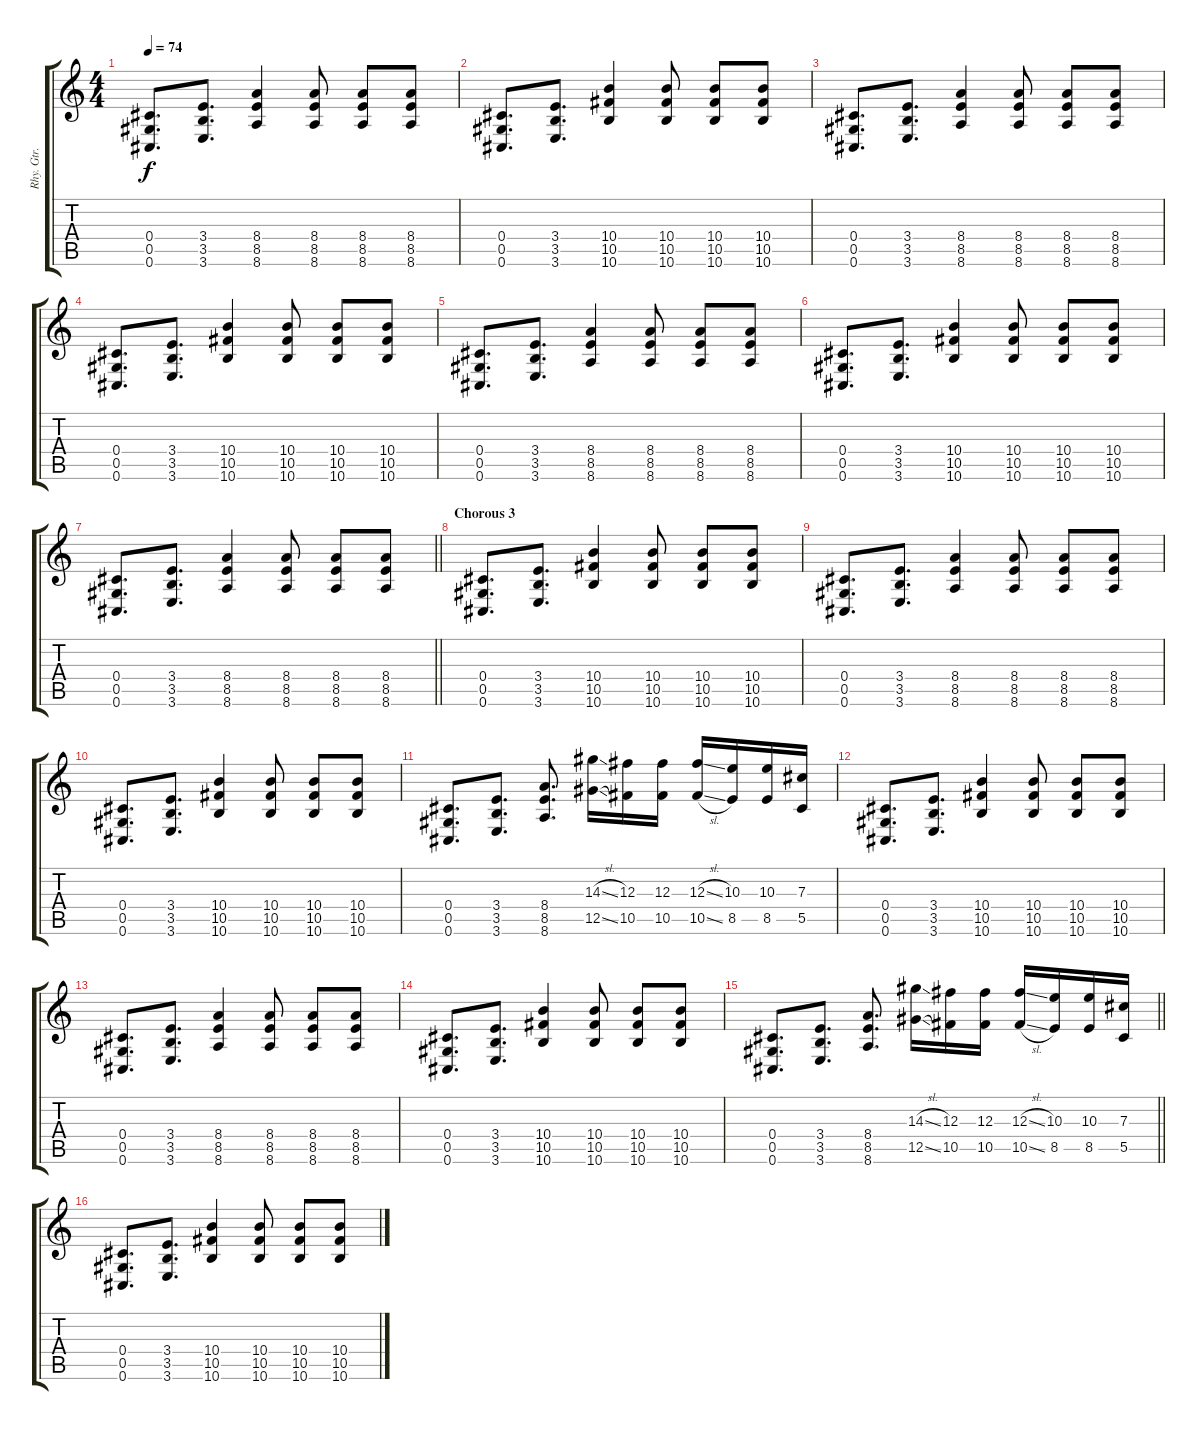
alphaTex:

\track ("Rhy. Gtr. 1" "Rhy. Gtr. ") {instrument distortionguitar}
\staff {score tabs}
\tuning (Eb4 Bb3 Gb3 Db3 Ab2 Db2) {hide}
\ts (4 4)
\tempo 74
\clef g2
\ks c
(0.4 0.5 0.6).8{d dy f} (3.4 3.5 3.6).8{d} (8.4 8.5 8.6).4 (8.4 8.5 8.6).8 (8.4 8.5 8.6).8 (8.4 8.5 8.6).8 |
(0.4 0.5 0.6).8{d} (3.4 3.5 3.6).8{d} (10.4 10.5 10.6).4 (10.4 10.5 10.6).8 (10.4 10.5 10.6).8 (10.4 10.5 10.6).8 |
(0.4 0.5 0.6).8{d} (3.4 3.5 3.6).8{d} (8.4 8.5 8.6).4 (8.4 8.5 8.6).8 (8.4 8.5 8.6).8 (8.4 8.5 8.6).8 |
(0.4 0.5 0.6).8{d} (3.4 3.5 3.6).8{d} (10.4 10.5 10.6).4 (10.4 10.5 10.6).8 (10.4 10.5 10.6).8 (10.4 10.5 10.6).8 |
(0.4 0.5 0.6).8{d} (3.4 3.5 3.6).8{d} (8.4 8.5 8.6).4 (8.4 8.5 8.6).8 (8.4 8.5 8.6).8 (8.4 8.5 8.6).8 |
(0.4 0.5 0.6).8{d} (3.4 3.5 3.6).8{d} (10.4 10.5 10.6).4 (10.4 10.5 10.6).8 (10.4 10.5 10.6).8 (10.4 10.5 10.6).8 |
\barLineRight lightlight
(0.4 0.5 0.6).8{d} (3.4 3.5 3.6).8{d} (8.4 8.5 8.6).4 (8.4 8.5 8.6).8 (8.4 8.5 8.6).8 (8.4 8.5 8.6).8 |
\section ("" "Chorous 3")
(0.4 0.5 0.6).8{d} (3.4 3.5 3.6).8{d} (10.4 10.5 10.6).4 (10.4 10.5 10.6).8 (10.4 10.5 10.6).8 (10.4 10.5 10.6).8 |
(0.4 0.5 0.6).8{d} (3.4 3.5 3.6).8{d} (8.4 8.5 8.6).4 (8.4 8.5 8.6).8 (8.4 8.5 8.6).8 (8.4 8.5 8.6).8 |
(0.4 0.5 0.6).8{d} (3.4 3.5 3.6).8{d} (10.4 10.5 10.6).4 (10.4 10.5 10.6).8 (10.4 10.5 10.6).8 (10.4 10.5 10.6).8 |
(0.4 0.5 0.6).8{d} (3.4 3.5 3.6).8{d} (8.4 8.5 8.6).8{d} (14.3{sl} 12.5{sl}).16 (12.3 10.5).16 (12.3 10.5).16 (12.3{sl} 10.5{sl}).16 (10.3 8.5).16 (10.3 8.5).16 (7.3 5.5).16 |
(0.4 0.5 0.6).8{d} (3.4 3.5 3.6).8{d} (10.4 10.5 10.6).4 (10.4 10.5 10.6).8 (10.4 10.5 10.6).8 (10.4 10.5 10.6).8 |
(0.4 0.5 0.6).8{d} (3.4 3.5 3.6).8{d} (8.4 8.5 8.6).4 (8.4 8.5 8.6).8 (8.4 8.5 8.6).8 (8.4 8.5 8.6).8 |
(0.4 0.5 0.6).8{d} (3.4 3.5 3.6).8{d} (10.4 10.5 10.6).4 (10.4 10.5 10.6).8 (10.4 10.5 10.6).8 (10.4 10.5 10.6).8 |
\barLineRight lightlight
(0.4 0.5 0.6).8{d} (3.4 3.5 3.6).8{d} (8.4 8.5 8.6).8{d} (14.3{sl} 12.5{sl}).16 (12.3 10.5).16 (12.3 10.5).16 (12.3{sl} 10.5{sl}).16 (10.3 8.5).16 (10.3 8.5).16 (7.3 5.5).16 |
\section ("" "")
(0.4 0.5 0.6).8{d} (3.4 3.5 3.6).8{d} (10.4 10.5 10.6).4 (10.4 10.5 10.6).8 (10.4 10.5 10.6).8 (10.4 10.5 10.6).8
